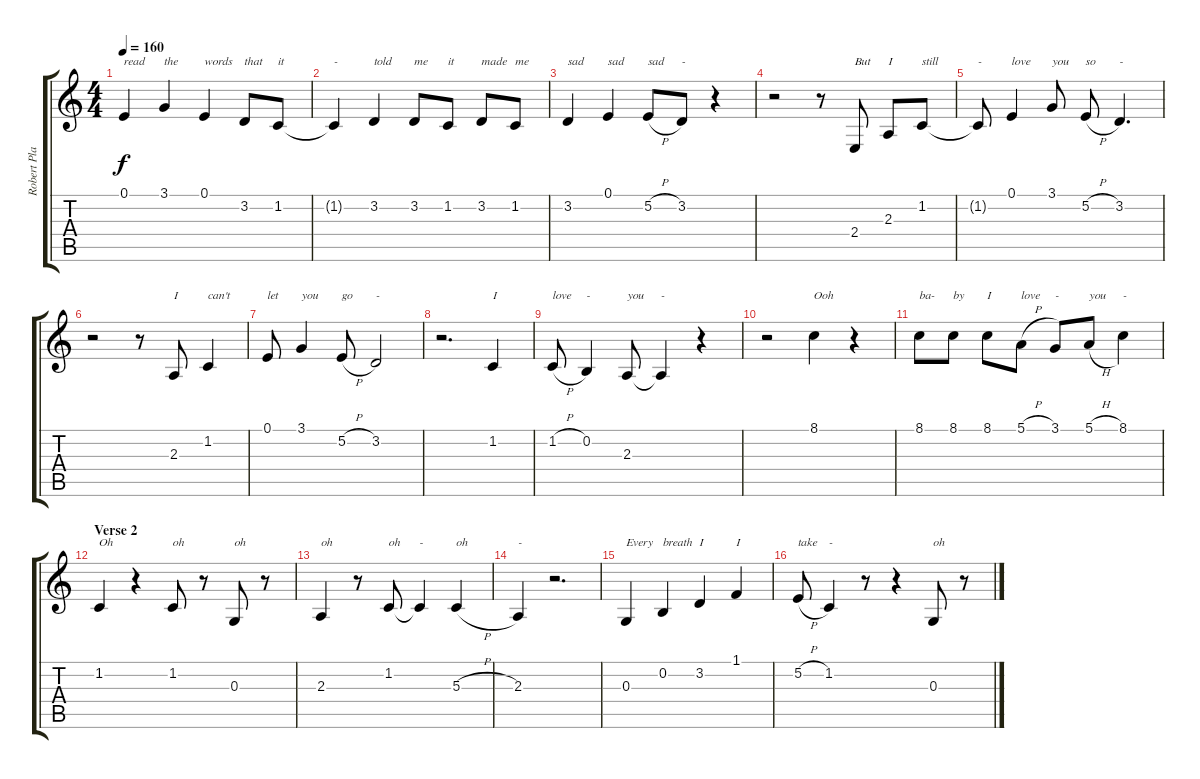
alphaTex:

\track ("Robert Plant - Vocals" "Robert Pla") {instrument voiceoohs}
\staff {score tabs}
\tuning (E4 B3 G3 D3 A2 E2) {hide}
\ts (4 4)
\tempo 160
\clef g2
\ks c
0.1.4{txt "read" dy f} 3.1.4{txt "the"} 0.1.4{txt "words"} 3.2.8{txt "that"} 1.2.8{txt "it"} |
1.2{t}.4{txt "-"} 3.2.4{txt "told"} 3.2.8{txt "me"} 1.2.8{txt "it"} 3.2.8{txt "made"} 1.2.8{txt "me"} |
3.2.4{txt "sad"} 0.1.4{txt "sad"} 5.2{h}.8{txt "sad"} 3.2.8{txt "-"} r.4 |
r.2 r.8 2.4.8{txt "But"} 2.3.8{txt "I"} 1.2.8{txt "still"} |
1.2{t}.8{txt "-"} 0.1.4{txt "love"} 3.1.8{txt "you"} 5.2{h}.8{txt "so"} 3.2.4{d txt "-"} |
r.2 r.8 2.3.8{txt "I"} 1.2.4{txt "can't"} |
0.1.8{txt "let"} 3.1.4{txt "you"} 5.2{h}.8{txt "go"} 3.2.2{txt "-"} |
r.2{d} 1.2.4{txt "I"} |
1.2{h}.8{txt "love"} 0.2.4{txt "-"} 2.3.8{txt "you"} 2.3{t}.4{txt "-"} r.4 |
r.2 8.1.4{txt "Ooh"} r.4 |
8.1.8{txt "ba-"} 8.1.8{txt "by"} 8.1.8{txt "I"} 5.1{h}.8{txt "love"} 3.1.8{txt "-"} 5.1{h}.8{txt "you"} 8.1.4{txt "-"} |
\section ("" "Verse 2")
1.2.4{txt "Oh"} r.4 1.2.8{txt "oh"} r.8 0.3.8{txt "oh"} r.8 |
2.3.4{txt "oh"} r.8 1.2.8{txt "oh"} 1.2{t}.4{txt "-"} 5.3{h}.4{txt "oh"} |
2.3.4{txt "-"} r.2{d} |
0.3.4{txt "Every"} 0.2.4{txt "breath"} 3.2.4{txt "I"} 1.1.4{txt "I"} |
5.2{h}.8{txt "take"} 1.2.4{txt "-"} r.8 r.4 0.3.8{txt "oh"} r.8
